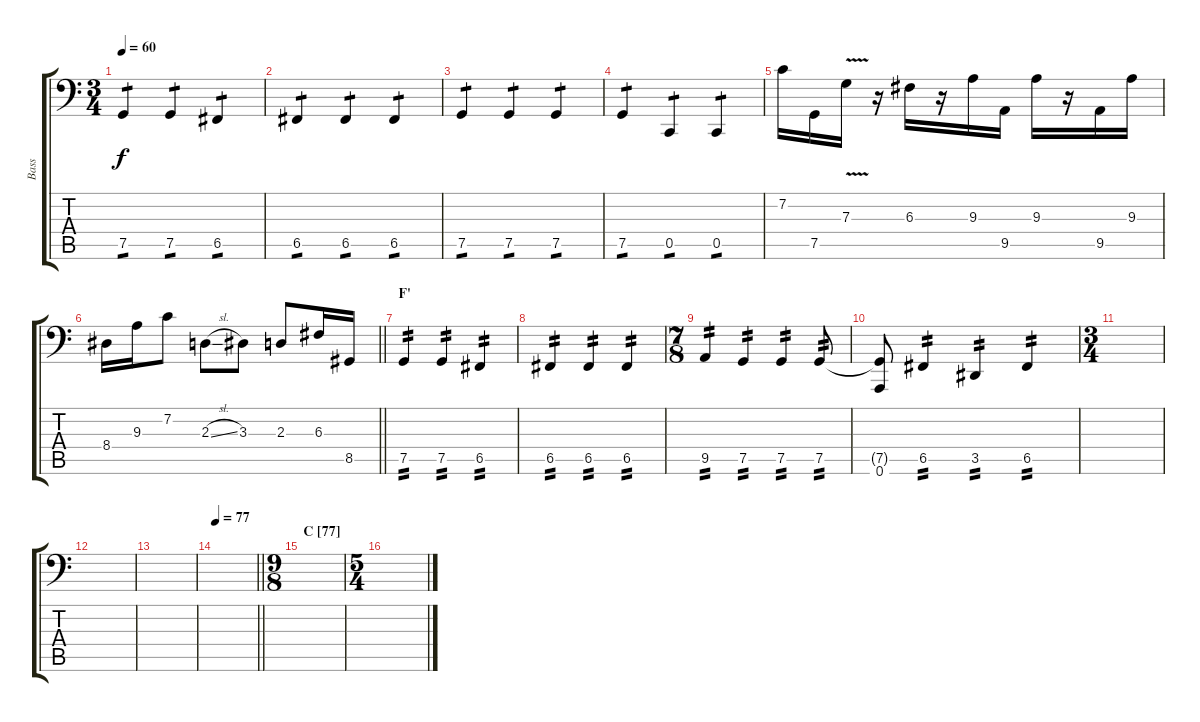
\track ("Bass" "Bass") {instrument electricbasspick}
\staff {score tabs}
\tuning (Bb2 F2 C2 G1 C1 A0) {hide}
\ts (3 4)
\tempo 60
\clef f4
\ks c
7.5.4{tp 1 dy f} 7.5.4{tp 1} 6.5.4{tp 1} |
6.5.4{tp 1} 6.5.4{tp 1} 6.5.4{tp 1} |
7.5.4{tp 1} 7.5.4{tp 1} 7.5.4{tp 1} |
7.5.4{tp 1} 0.5.4{tp 1} 0.5.4{tp 1} |
7.2.16{instrument slapbass1} 7.5.16 7.3{v}.16 r.16 6.3.16 r.16 9.3.16 9.5.16 9.3.16 r.16 9.5.16 9.3.16 |
\barLineRight lightlight
8.4.16 9.3.16 7.2.8 2.3{sl}.8 3.3.8 2.3.8 6.3.16 8.5.16 |
\section ("" "F'")
7.5.4{tp 2 instrument electricbasspick} 7.5.4{tp 2} 6.5.4{tp 2} |
6.5.4{tp 2} 6.5.4{tp 2} 6.5.4{tp 2} |
\ts (7 8)
9.5.4{tp 2} 7.5.4{tp 2} 7.5.4{tp 2} 7.5.8{tp 2} |
(7.5{t} 0.6).8 6.5.4{tp 2} 3.5.4{tp 2} 6.5.4{tp 2} |
\ts (3 4)
|
|
|
\tempo 77
\barLineRight lightlight
|
\ts (9 8)
\section ("" "C [77]")
|
\ts (5 4)
